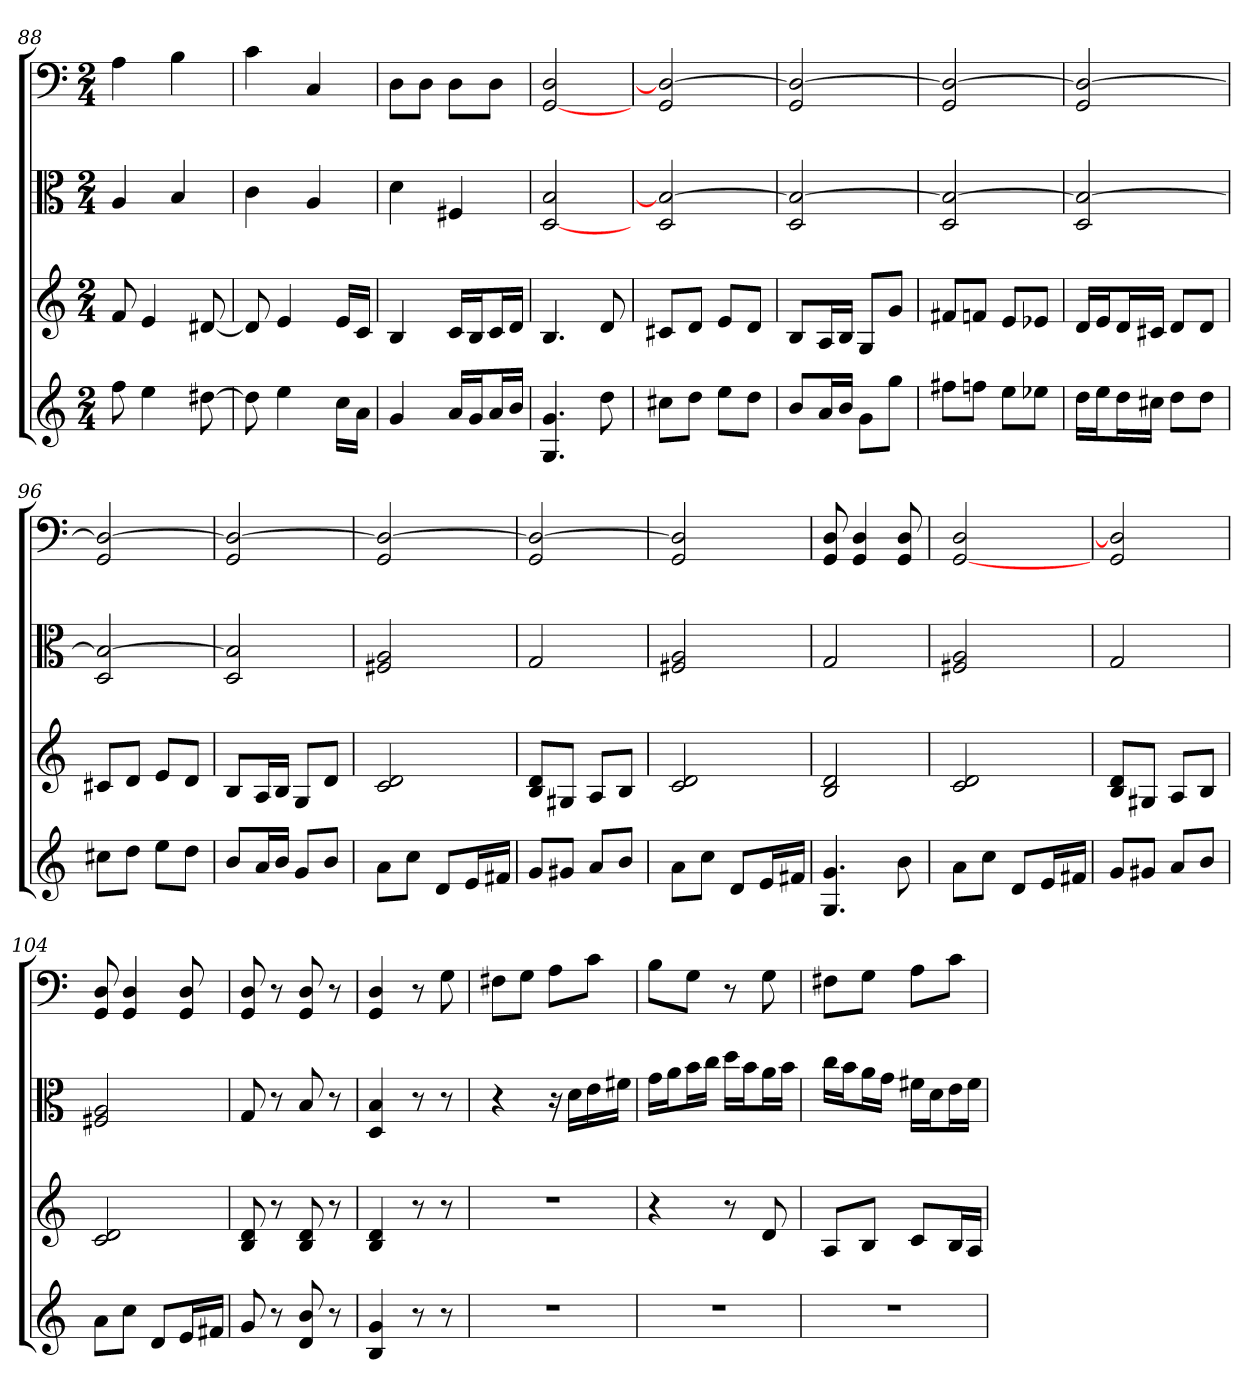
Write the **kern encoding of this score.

**kern	**kern	**kern	**kern
*part4	*part3	*part2	*part1
*staff4	*staff3	*staff2	*staff1
*	*	*clefC3	*clefF4
*k[]	*k[]	*k[]	*k[]
*C:	*C:	*C:	*C:
*M2/4	*M2/4	*M2/4	*M2/4
=88	=88	=88	=88
8ff	8f	4A	4A
4ee	4e	.	.
.	.	4B	4B
[8dd#X	[8d#X	.	.
=89	=89	=89	=89
8dd#]	8d#]	4c	4c
4ee	4e	.	.
.	.	4A	4C
16ccLL	16eLL	.	.
16aJJ	16cJJ	.	.
=90	=90	=90	=90
4g	4B	4d	8D\L
.	.	.	8D\J
16aLL	16cLL	4F#X	8D\L
16gJ	16BJ	.	.
16aL	16cL	.	8D\J
16bJJ	16dJJ	.	.
=91	=91	=91	=91
4.G 4.g	4.B	[2D 2B	[2GG 2D
8dd	8d	.	.
=92	=92	=92	=92
8cc#XL	8c#XL	2D 2B_	2GG 2D_
8ddJ	8dJ	.	.
8eeL	8eL	.	.
8ddJ	8dJ	.	.
=93	=93	=93	=93
8bL	8BL	2D 2B_	2GG 2D_
16aL	16AL	.	.
16bJJ	16BJJ	.	.
8gL	8GL	.	.
8ggJ	8gJ	.	.
=94	=94	=94	=94
8ff#XL	8f#XL	2D 2B_	2GG 2D_
8ffnJ	8fnJ	.	.
8eeL	8eL	.	.
8ee-XJ	8e-XJ	.	.
=95	=95	=95	=95
16ddLL	16dLL	2D 2B_	2GG 2D_
16eeJ	16eJ	.	.
16ddL	16dL	.	.
16cc#XJJ	16c#XJJ	.	.
8ddL	8dL	.	.
8ddJ	8dJ	.	.
=96	=96	=96	=96
8cc#XL	8c#XL	2D 2B_	2GG 2D_
8ddJ	8dJ	.	.
8eeL	8eL	.	.
8ddJ	8dJ	.	.
=97	=97	=97	=97
8bL	8BL	2D 2B]	2GG 2D_
16aL	16AL	.	.
16bJJ	16BJJ	.	.
8gL	8GL	.	.
8bJ	8dJ	.	.
=98	=98	=98	=98
8aL	2c 2d	2F#X 2A	2GG 2D_
8ccJ	.	.	.
8dL	.	.	.
16eL	.	.	.
16f#XJJ	.	.	.
=99	=99	=99	=99
8gL	8B 8dL	2G	2GG 2D_
8g#XJ	8G#XJ	.	.
8aL	8AL	.	.
8bJ	8BJ	.	.
=100	=100	=100	=100
8aL	2c 2d	2F#X 2A	2GG 2D]
8ccJ	.	.	.
8dL	.	.	.
16eL	.	.	.
16f#XJJ	.	.	.
=101	=101	=101	=101
4.G 4.g	2B 2d	2G	8GG 8D
.	.	.	4GG 4D
8b	.	.	8GG 8D
=102	=102	=102	=102
8aL	2c 2d	2F#X 2A	[2GG 2D
8ccJ	.	.	.
8dL	.	.	.
16eL	.	.	.
16f#XJJ	.	.	.
=103	=103	=103	=103
8gL	8B 8dL	2G	2GG 2D]
8g#XJ	8G#XJ	.	.
8aL	8AL	.	.
8bJ	8BJ	.	.
=104	=104	=104	=104
8aL	2c 2d	2F#X 2A	8GG 8D
8ccJ	.	.	4GG 4D
8dL	.	.	.
16eL	.	.	8GG 8D
16f#XJJ	.	.	.
=105	=105	=105	=105
8g	8B 8d	8G	8GG 8D
8r	8r	8r	8r
8d 8b	8B 8d	8B	8GG 8D
8r	8r	8r	8r
=106	=106	=106	=106
4B 4g	4B 4d	4D 4B	4GG 4D
8r	8r	8r	8r
8r	8r	8r	8G
=107	=107	=107	=107
2r	2r	4r	8F#X\L
.	.	.	8G\J
.	.	16r	8A\L
.	.	16d\LL	.
.	.	16e\	8c\J
.	.	16f#X\JJ	.
=108	=108	=108	=108
2r	4r	16g\LL	8B\L
.	.	16a\J	.
.	.	16b\L	8G\J
.	.	16cc\JJ	.
.	8r	16dd\LL	8r
.	.	16b\J	.
.	8d	16a\L	8G
.	.	16b\JJ	.
=109	=109	=109	=109
2r	8AL	16cc\LL	8F#X\L
.	.	16b\J	.
.	8BJ	16a\L	8G\J
.	.	16g\JJ	.
.	8cL	16f#X\LL	8A\L
.	.	16d\J	.
.	16BL	16e\L	8c\J
.	16AJJ	16f#\JJ	.
=	=	=	=
*-	*-	*-	*-
